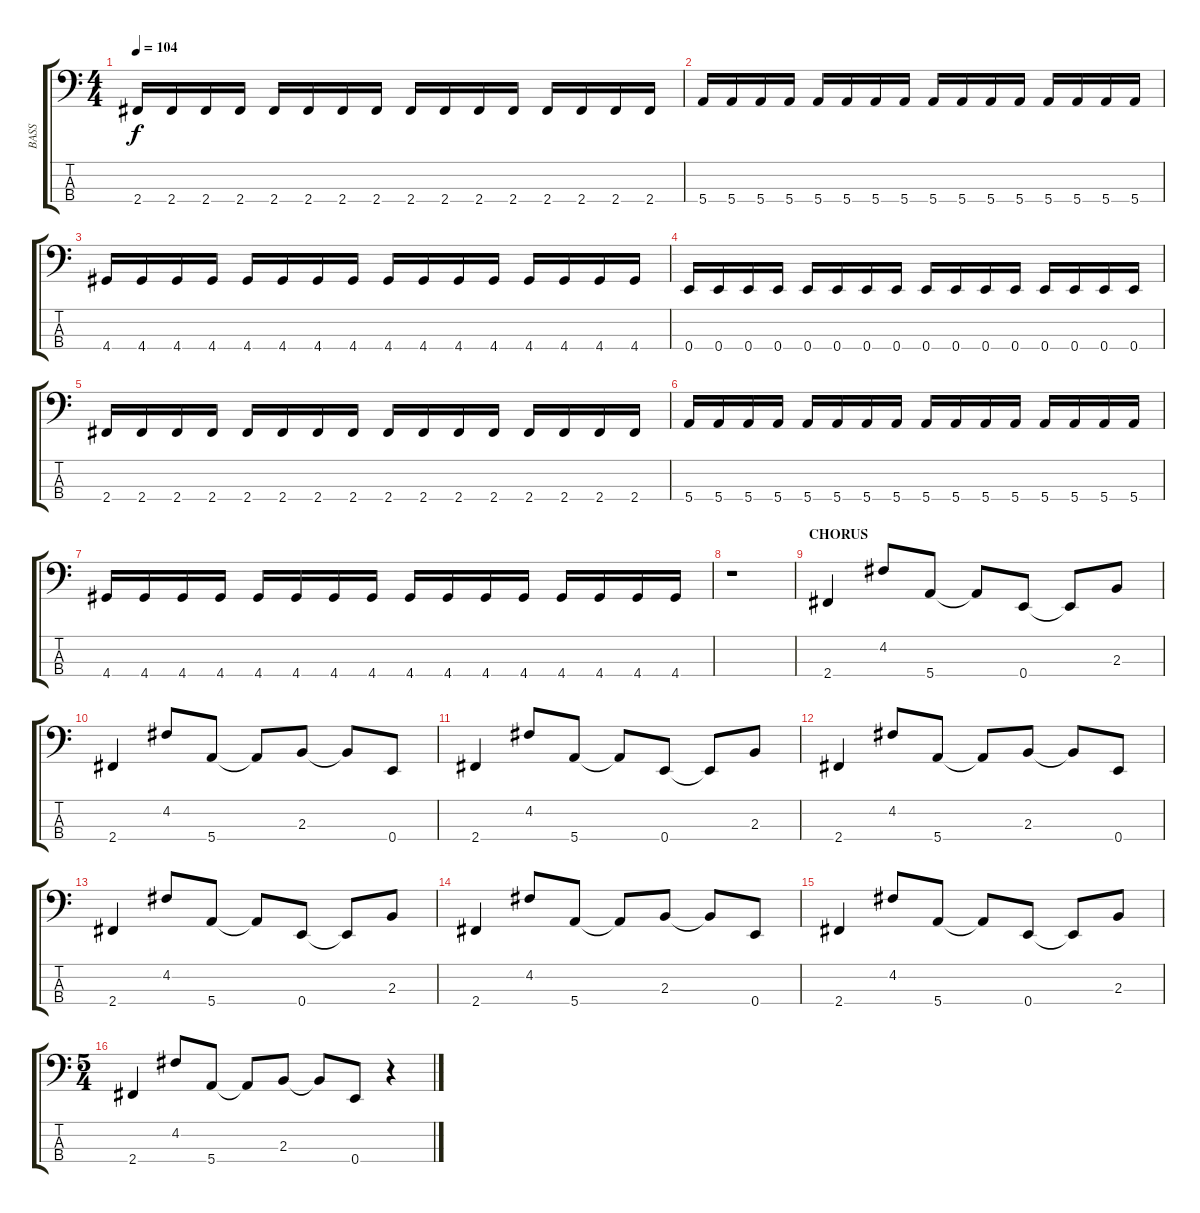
\track ("BASS" "BASS") {instrument electricbassfinger}
\staff {score tabs}
\tuning (G2 D2 A1 E1) {hide}
\ts (4 4)
\tempo 104
\clef f4
\ks c
2.4.16{dy f} 2.4.16 2.4.16 2.4.16 2.4.16 2.4.16 2.4.16 2.4.16 2.4.16 2.4.16 2.4.16 2.4.16 2.4.16 2.4.16 2.4.16 2.4.16 |
5.4.16 5.4.16 5.4.16 5.4.16 5.4.16 5.4.16 5.4.16 5.4.16 5.4.16 5.4.16 5.4.16 5.4.16 5.4.16 5.4.16 5.4.16 5.4.16 |
4.4.16 4.4.16 4.4.16 4.4.16 4.4.16 4.4.16 4.4.16 4.4.16 4.4.16 4.4.16 4.4.16 4.4.16 4.4.16 4.4.16 4.4.16 4.4.16 |
0.4.16 0.4.16 0.4.16 0.4.16 0.4.16 0.4.16 0.4.16 0.4.16 0.4.16 0.4.16 0.4.16 0.4.16 0.4.16 0.4.16 0.4.16 0.4.16 |
2.4.16 2.4.16 2.4.16 2.4.16 2.4.16 2.4.16 2.4.16 2.4.16 2.4.16 2.4.16 2.4.16 2.4.16 2.4.16 2.4.16 2.4.16 2.4.16 |
5.4.16 5.4.16 5.4.16 5.4.16 5.4.16 5.4.16 5.4.16 5.4.16 5.4.16 5.4.16 5.4.16 5.4.16 5.4.16 5.4.16 5.4.16 5.4.16 |
4.4.16 4.4.16 4.4.16 4.4.16 4.4.16 4.4.16 4.4.16 4.4.16 4.4.16 4.4.16 4.4.16 4.4.16 4.4.16 4.4.16 4.4.16 4.4.16 |
r.1 |
\section ("" "CHORUS")
2.4.4{volume 13 instrument electricbassfinger} 4.2.8 5.4.8 5.4{t}.8 0.4.8 0.4{t}.8 2.3.8 |
2.4.4 4.2.8 5.4.8 5.4{t}.8 2.3.8 2.3{t}.8 0.4.8 |
2.4.4 4.2.8 5.4.8 5.4{t}.8 0.4.8 0.4{t}.8 2.3.8 |
2.4.4 4.2.8 5.4.8 5.4{t}.8 2.3.8 2.3{t}.8 0.4.8 |
2.4.4 4.2.8 5.4.8 5.4{t}.8 0.4.8 0.4{t}.8 2.3.8 |
2.4.4 4.2.8 5.4.8 5.4{t}.8 2.3.8 2.3{t}.8 0.4.8 |
2.4.4 4.2.8 5.4.8 5.4{t}.8 0.4.8 0.4{t}.8 2.3.8 |
\ts (5 4)
2.4.4 4.2.8 5.4.8 5.4{t}.8 2.3.8 2.3{t}.8 0.4.8 r.4
